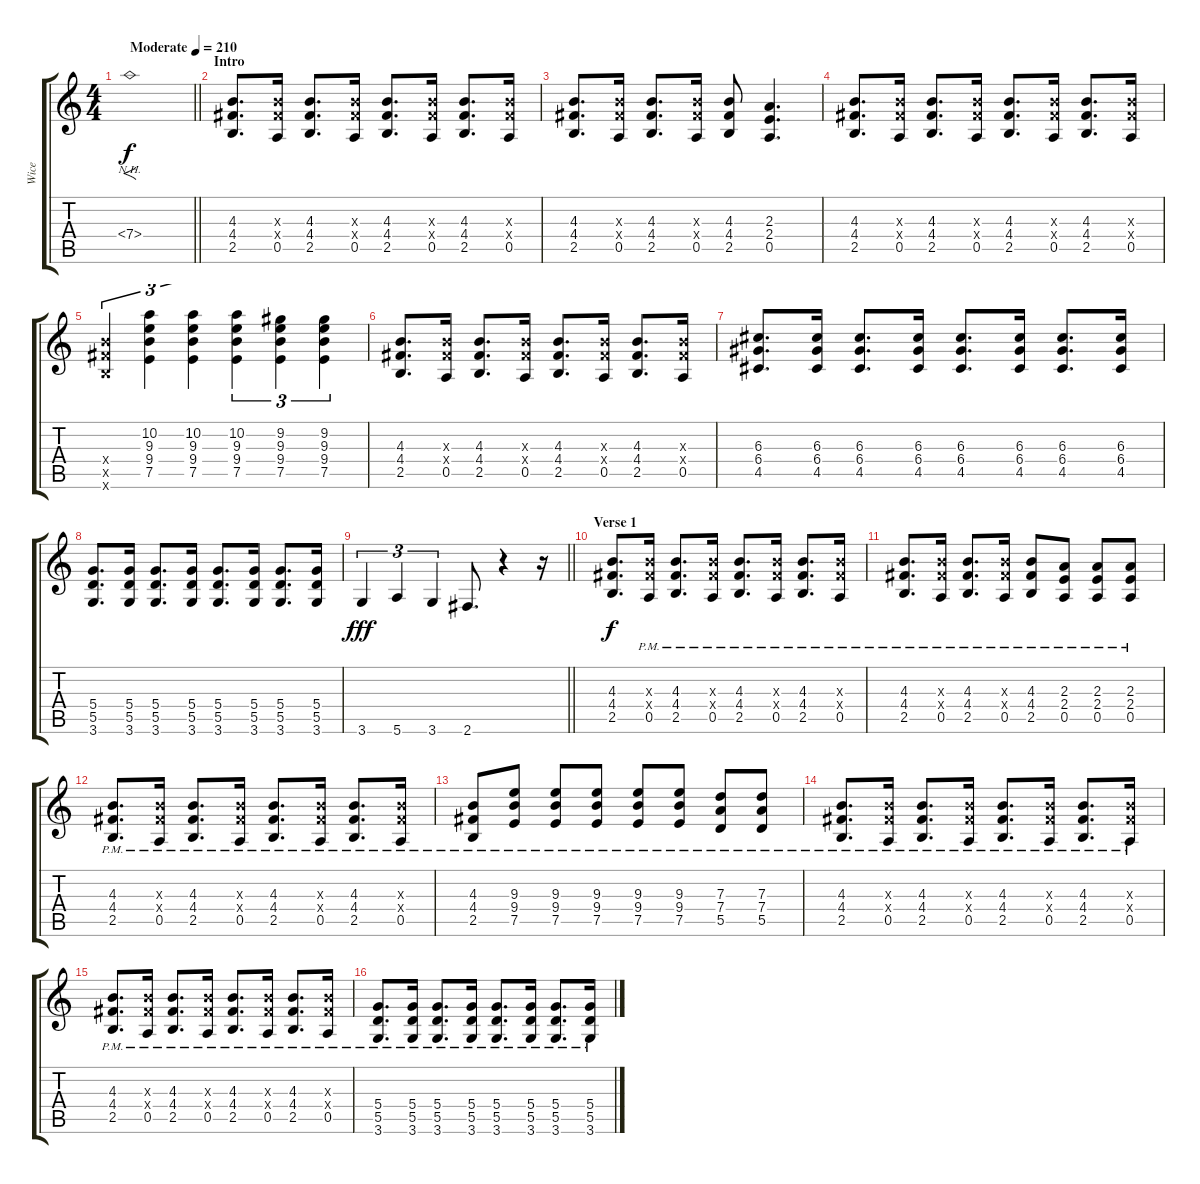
\track ("Wice" "Wice") {instrument distortionguitar}
\staff {score tabs}
\tuning (E4 B3 G3 D3 A2 E2) {hide}
\ts (4 4)
\tempo (210 "Moderate")
\clef g2
\barLineRight lightlight
\ks c
7.4{nh}.1{f dy f instrument distortionguitar} |
\section ("" "Intro")
(4.3 4.4 2.5).8{d} (4.3{x} 4.4{x} 0.5).16 (4.3 4.4 2.5).8{d} (4.3{x} 4.4{x} 0.5).16 (4.3 4.4 2.5).8{d} (4.3{x} 4.4{x} 0.5).16 (4.3 4.4 2.5).8{d} (4.3{x} 4.4{x} 0.5).16 |
(4.3 4.4 2.5).8{d} (4.3{x} 4.4{x} 0.5).16 (4.3 4.4 2.5).8{d} (4.3{x} 4.4{x} 0.5).16 (4.3 4.4 2.5).8 (2.3 2.4 0.5).4{d} |
(4.3 4.4 2.5).8{d} (4.3{x} 4.4{x} 0.5).16 (4.3 4.4 2.5).8{d} (4.3{x} 4.4{x} 0.5).16 (4.3 4.4 2.5).8{d} (4.3{x} 4.4{x} 0.5).16 (4.3 4.4 2.5).8{d} (4.3{x} 4.4{x} 0.5).16 |
(9.4{x} 9.5{x} 7.6{x}).4{tu (3 2)} (10.2 9.3 9.4 7.5).4{tu (3 2)} (10.2 9.3 9.4 7.5).4{tu (3 2)} (10.2 9.3 9.4 7.5).4{tu (3 2)} (9.2 9.3 9.4 7.5).4{tu (3 2)} (9.2 9.3 9.4 7.5).4{tu (3 2)} |
(4.3 4.4 2.5).8{d} (4.3{x} 4.4{x} 0.5).16 (4.3 4.4 2.5).8{d} (4.3{x} 4.4{x} 0.5).16 (4.3 4.4 2.5).8{d} (4.3{x} 4.4{x} 0.5).16 (4.3 4.4 2.5).8{d} (4.3{x} 4.4{x} 0.5).16 |
(6.3 6.4 4.5).8{d} (6.3 6.4 4.5).16 (6.3 6.4 4.5).8{d} (6.3 6.4 4.5).16 (6.3 6.4 4.5).8{d} (6.3 6.4 4.5).16 (6.3 6.4 4.5).8{d} (6.3 6.4 4.5).16 |
(5.4 5.5 3.6).8{d} (5.4 5.5 3.6).16 (5.4 5.5 3.6).8{d} (5.4 5.5 3.6).16 (5.4 5.5 3.6).8{d} (5.4 5.5 3.6).16 (5.4 5.5 3.6).8{d} (5.4 5.5 3.6).16 |
\barLineRight lightlight
3.6.4{tu (3 2) dy fff} 5.6.4{tu (3 2)} 3.6.4{tu (3 2)} 2.6.8{d} r.4 r.16 |
\section ("" "Verse 1")
(4.3 4.4 2.5).8{d dy f} (4.3{x} 4.4{x} 0.5{pm}).16 (4.3{pm} 4.4{pm} 2.5{pm}).8{d} (4.3{x} 4.4{x} 0.5{pm}).16 (4.3{pm} 4.4{pm} 2.5{pm}).8{d} (4.3{x} 4.4{x} 0.5{pm}).16 (4.3{pm} 4.4{pm} 2.5{pm}).8{d} (4.3{x} 4.4{x} 0.5{pm}).16 |
(4.3{pm} 4.4{pm} 2.5{pm}).8{d} (4.3{x} 4.4{x} 0.5{pm}).16 (4.3{pm} 4.4{pm} 2.5{pm}).8{d} (4.3{x} 4.4{x} 0.5{pm}).16 (4.3{pm} 4.4{pm} 2.5{pm}).8 (2.3{pm} 2.4{pm} 0.5{pm}).8 (2.3{pm} 2.4{pm} 0.5{pm}).8 (2.3{pm} 2.4{pm} 0.5{pm}).8 |
(4.3{pm} 4.4{pm} 2.5{pm}).8{d} (4.3{x} 4.4{x} 0.5{pm}).16 (4.3{pm} 4.4{pm} 2.5{pm}).8{d} (4.3{x} 4.4{x} 0.5{pm}).16 (4.3{pm} 4.4{pm} 2.5{pm}).8{d} (4.3{x} 4.4{x} 0.5{pm}).16 (4.3{pm} 4.4{pm} 2.5{pm}).8{d} (4.3{x} 4.4{x} 0.5{pm}).16 |
(4.3{pm} 4.4{pm} 2.5{pm}).8 (9.3{pm} 9.4{pm} 7.5{pm}).8 (9.3{pm} 9.4{pm} 7.5{pm}).8 (9.3 9.4{pm} 7.5{pm}).8 (9.3{pm} 9.4{pm} 7.5{pm}).8 (9.3{pm} 9.4{pm} 7.5{pm}).8 (7.3{pm} 7.4{pm} 5.5{pm}).8 (7.3{pm} 7.4{pm} 5.5{pm}).8 |
(4.3{pm} 4.4{pm} 2.5{pm}).8{d} (4.3{x} 4.4{x} 0.5{pm}).16 (4.3{pm} 4.4{pm} 2.5{pm}).8{d} (4.3{x} 4.4{x} 0.5{pm}).16 (4.3{pm} 4.4{pm} 2.5{pm}).8{d} (4.3{x} 4.4{x} 0.5{pm}).16 (4.3{pm} 4.4{pm} 2.5{pm}).8{d} (4.3{x} 4.4{x} 0.5{pm}).16 |
(4.3{pm} 4.4{pm} 2.5{pm}).8{d} (4.3{x} 4.4{x} 0.5{pm}).16 (4.3{pm} 4.4{pm} 2.5{pm}).8{d} (4.3{x} 4.4{x} 0.5{pm}).16 (4.3{pm} 4.4{pm} 2.5{pm}).8{d} (4.3{x} 4.4{x} 0.5{pm}).16 (4.3{pm} 4.4{pm} 2.5{pm}).8{d} (4.3{x} 4.4{x} 0.5{pm}).16 |
(5.4{pm} 5.5{pm} 3.6{pm}).8{d} (5.4{pm} 5.5{pm} 3.6{pm}).16 (5.4{pm} 5.5{pm} 3.6{pm}).8{d} (5.4{pm} 5.5{pm} 3.6{pm}).16 (5.4{pm} 5.5{pm} 3.6{pm}).8{d} (5.4{pm} 5.5{pm} 3.6{pm}).16 (5.4{pm} 5.5{pm} 3.6{pm}).8{d} (5.4{pm} 5.5{pm} 3.6{pm}).16
